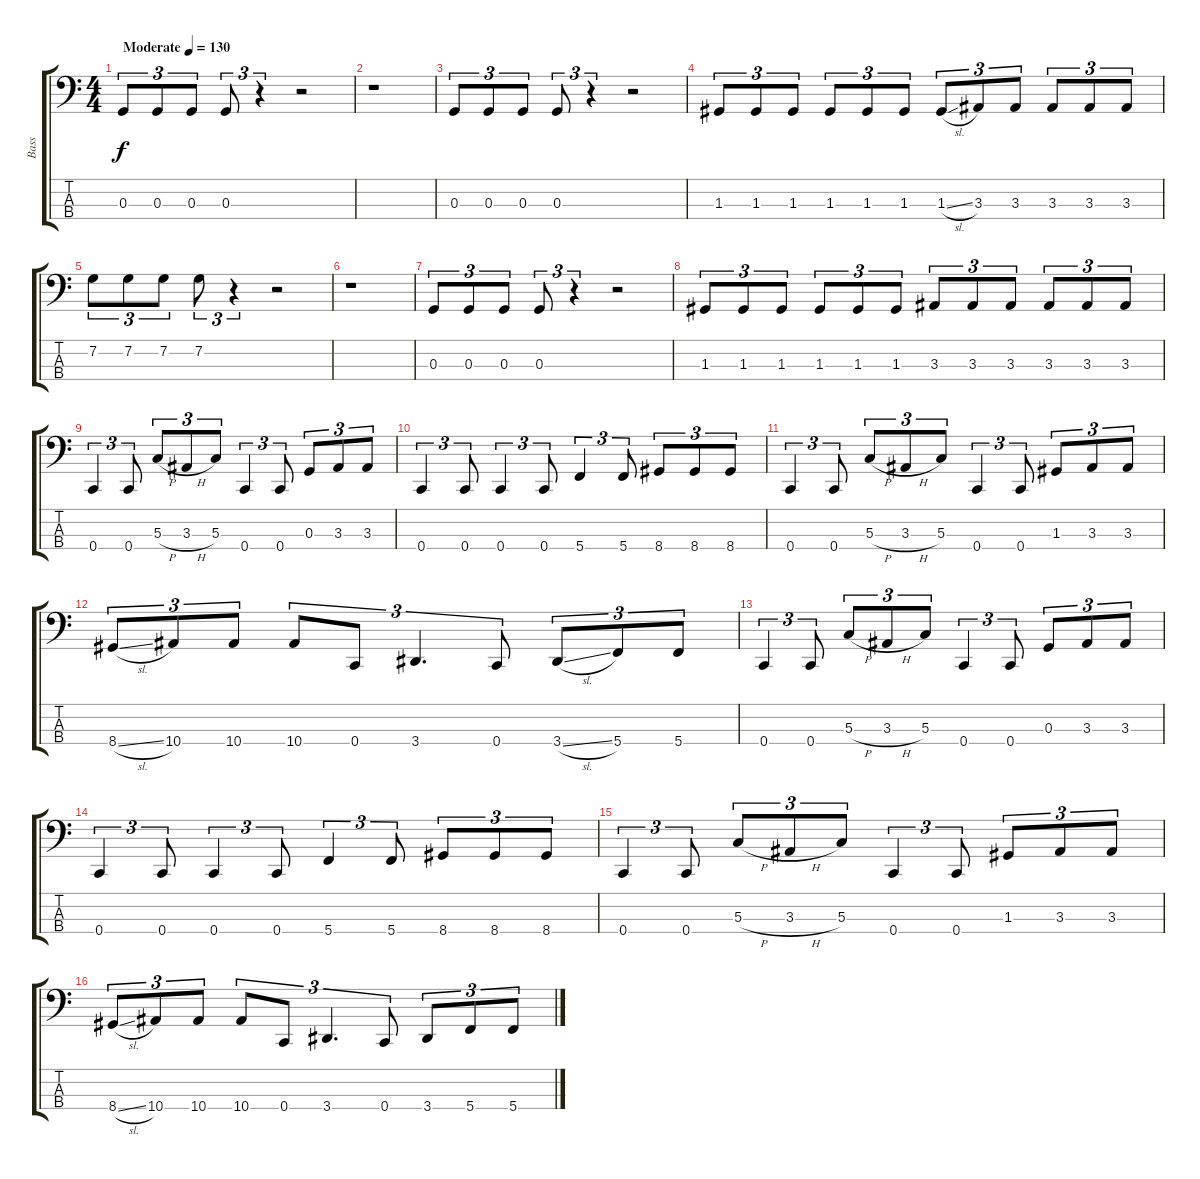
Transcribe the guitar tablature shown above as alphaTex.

\track ("Bass" "Bass") {instrument electricbasspick}
\staff {score tabs}
\tuning (F2 C2 G1 C1) {hide}
\ts (4 4)
\tempo (130 "Moderate")
\clef f4
\ks c
0.3.8{tu (3 2) dy f instrument electricbasspick} 0.3.8{tu (3 2)} 0.3.8{tu (3 2)} 0.3.8{tu (3 2)} r.4{tu (3 2)} r.2 |
r.1 |
0.3.8{tu (3 2)} 0.3.8{tu (3 2)} 0.3.8{tu (3 2)} 0.3.8{tu (3 2)} r.4{tu (3 2)} r.2 |
1.3.8{tu (3 2)} 1.3.8{tu (3 2)} 1.3.8{tu (3 2)} 1.3.8{tu (3 2)} 1.3.8{tu (3 2)} 1.3.8{tu (3 2)} 1.3{sl}.8{tu (3 2)} 3.3.8{tu (3 2)} 3.3.8{tu (3 2)} 3.3.8{tu (3 2)} 3.3.8{tu (3 2)} 3.3.8{tu (3 2)} |
7.2.8{tu (3 2)} 7.2.8{tu (3 2)} 7.2.8{tu (3 2)} 7.2.8{tu (3 2)} r.4{tu (3 2)} r.2 |
r.1 |
0.3.8{tu (3 2)} 0.3.8{tu (3 2)} 0.3.8{tu (3 2)} 0.3.8{tu (3 2)} r.4{tu (3 2)} r.2 |
1.3.8{tu (3 2)} 1.3.8{tu (3 2)} 1.3.8{tu (3 2)} 1.3.8{tu (3 2)} 1.3.8{tu (3 2)} 1.3.8{tu (3 2)} 3.3.8{tu (3 2)} 3.3.8{tu (3 2)} 3.3.8{tu (3 2)} 3.3.8{tu (3 2)} 3.3.8{tu (3 2)} 3.3.8{tu (3 2)} |
0.4.4{tu (3 2)} 0.4.8{tu (3 2)} 5.3{h}.8{tu (3 2)} 3.3{h}.8{tu (3 2)} 5.3.8{tu (3 2)} 0.4.4{tu (3 2)} 0.4.8{tu (3 2)} 0.3.8{tu (3 2)} 3.3.8{tu (3 2)} 3.3.8{tu (3 2)} |
0.4.4{tu (3 2)} 0.4.8{tu (3 2)} 0.4.4{tu (3 2)} 0.4.8{tu (3 2)} 5.4.4{tu (3 2)} 5.4.8{tu (3 2)} 8.4.8{tu (3 2)} 8.4.8{tu (3 2)} 8.4.8{tu (3 2)} |
0.4.4{tu (3 2)} 0.4.8{tu (3 2)} 5.3{h}.8{tu (3 2)} 3.3{h}.8{tu (3 2)} 5.3.8{tu (3 2)} 0.4.4{tu (3 2)} 0.4.8{tu (3 2)} 1.3.8{tu (3 2)} 3.3.8{tu (3 2)} 3.3.8{tu (3 2)} |
8.4{sl}.8{tu (3 2)} 10.4.8{tu (3 2)} 10.4.8{tu (3 2)} 10.4.8{tu (3 2)} 0.4.8{tu (3 2)} 3.4.4{d tu (3 2)} 0.4.8{tu (3 2)} 3.4{sl}.8{tu (3 2)} 5.4.8{tu (3 2)} 5.4.8{tu (3 2)} |
0.4.4{tu (3 2)} 0.4.8{tu (3 2)} 5.3{h}.8{tu (3 2)} 3.3{h}.8{tu (3 2)} 5.3.8{tu (3 2)} 0.4.4{tu (3 2)} 0.4.8{tu (3 2)} 0.3.8{tu (3 2)} 3.3.8{tu (3 2)} 3.3.8{tu (3 2)} |
0.4.4{tu (3 2)} 0.4.8{tu (3 2)} 0.4.4{tu (3 2)} 0.4.8{tu (3 2)} 5.4.4{tu (3 2)} 5.4.8{tu (3 2)} 8.4.8{tu (3 2)} 8.4.8{tu (3 2)} 8.4.8{tu (3 2)} |
0.4.4{tu (3 2)} 0.4.8{tu (3 2)} 5.3{h}.8{tu (3 2)} 3.3{h}.8{tu (3 2)} 5.3.8{tu (3 2)} 0.4.4{tu (3 2)} 0.4.8{tu (3 2)} 1.3.8{tu (3 2)} 3.3.8{tu (3 2)} 3.3.8{tu (3 2)} |
8.4{sl}.8{tu (3 2)} 10.4.8{tu (3 2)} 10.4.8{tu (3 2)} 10.4.8{tu (3 2)} 0.4.8{tu (3 2)} 3.4.4{d tu (3 2)} 0.4.8{tu (3 2)} 3.4.8{tu (3 2)} 5.4.8{tu (3 2)} 5.4.8{tu (3 2)}
